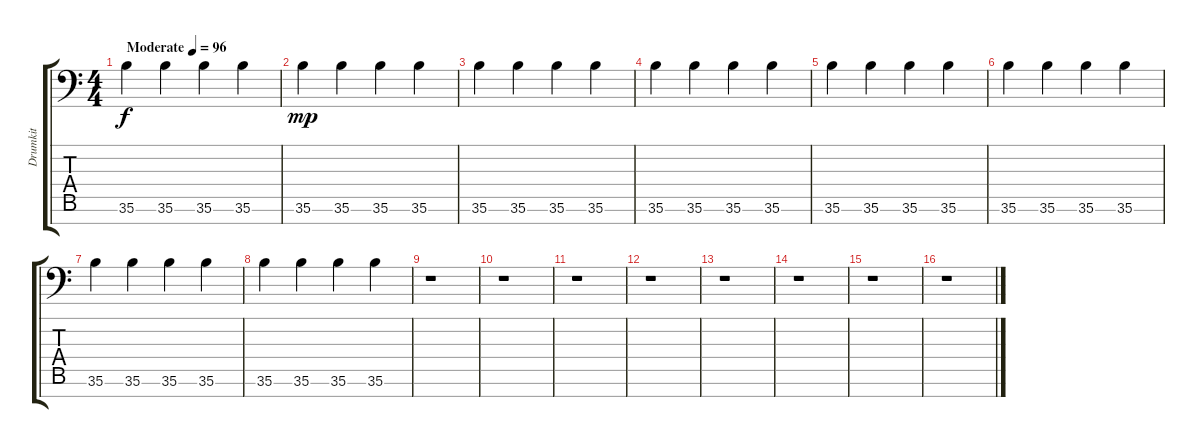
\track ("Drumkit" "Drumkit") {instrument acousticgrandpiano}
\staff {score tabs}
\tuning (C-1 C-1 C-1 C-1 C-1 C-1 C-1) {hide}
\ts (4 4)
\tempo (96 "Moderate")
\clef f4
\ks c
35.6.4{dy f instrument acousticgrandpiano} 35.6.4 35.6.4 35.6.4 |
35.6.4{dy mp} 35.6.4 35.6.4 35.6.4 |
35.6.4 35.6.4 35.6.4 35.6.4 |
35.6.4 35.6.4 35.6.4 35.6.4 |
35.6.4 35.6.4 35.6.4 35.6.4 |
35.6.4 35.6.4 35.6.4 35.6.4 |
35.6.4 35.6.4 35.6.4 35.6.4 |
35.6.4 35.6.4 35.6.4 35.6.4 |
r.1 |
r.1 |
r.1 |
r.1 |
r.1 |
r.1 |
r.1 |
r.1
